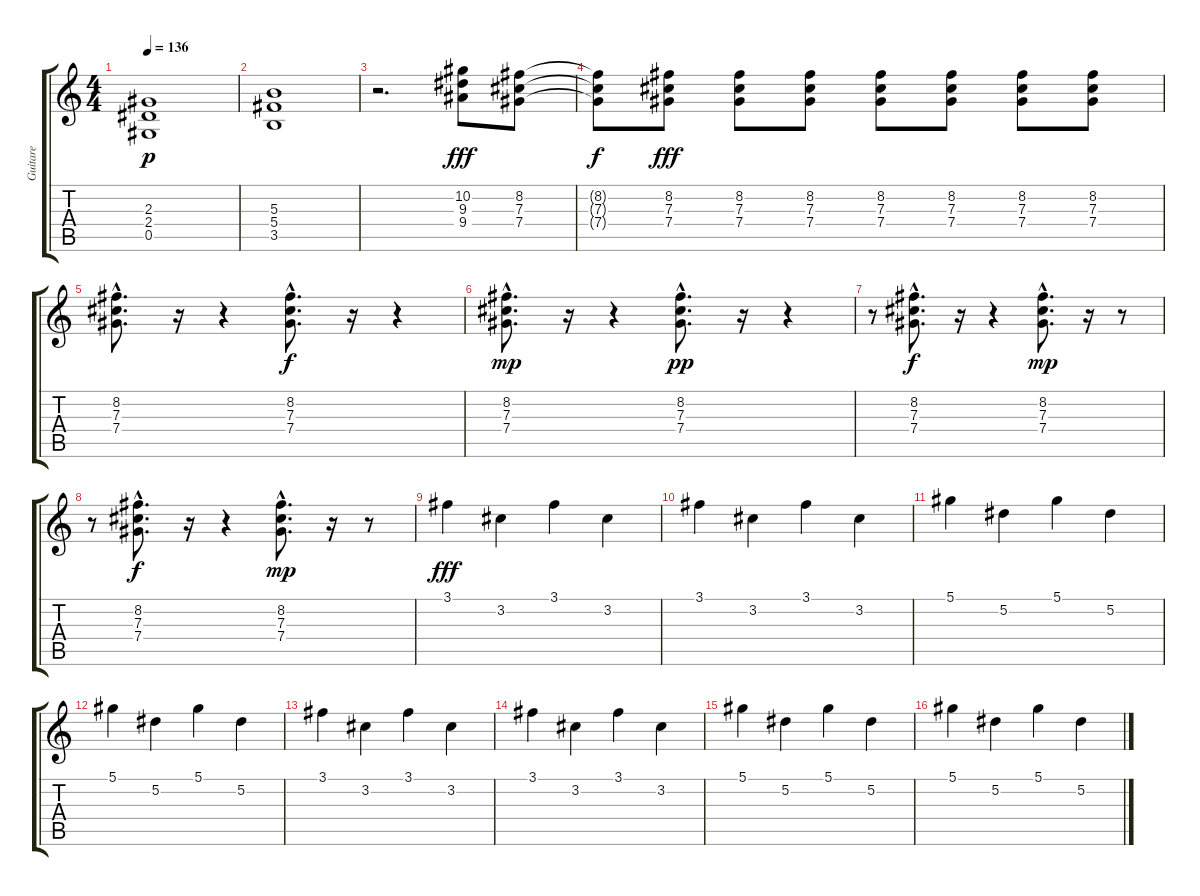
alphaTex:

\track ("Guitare" "Guitare") {instrument overdrivenguitar}
\staff {score tabs}
\tuning (Eb4 Bb3 Gb3 Db3 Ab2 Eb2) {hide}
\ts (4 4)
\tempo 136
\clef g2
\ks c
(2.3 2.4 0.5).1{dy p} |
(5.3 5.4 3.5).1 |
r.2{d} (10.2 9.3 9.4).8{dy fff} (8.2 7.3 7.4).8 |
(8.2{t} 7.3{t} 7.4{t}).8{dy f} (8.2 7.3 7.4).8{dy fff} (8.2 7.3 7.4).8 (8.2 7.3 7.4).8 (8.2 7.3 7.4).8 (8.2 7.3 7.4).8 (8.2 7.3 7.4).8 (8.2 7.3 7.4).8 |
(8.2{hac} 7.3{hac} 7.4{hac}).8{d} r.16 r.4 (8.2{hac} 7.3{hac} 7.4{hac}).8{d dy f} r.16 r.4 |
(8.2{hac} 7.3{hac} 7.4{hac}).8{d dy mp} r.16 r.4 (8.2{hac} 7.3{hac} 7.4{hac}).8{d dy pp} r.16 r.4 |
r.8 (8.2{hac} 7.3{hac} 7.4{hac}).8{d dy f} r.16 r.4 (8.2{hac} 7.3{hac} 7.4{hac}).8{d dy mp} r.16 r.8 |
r.8 (8.2{hac} 7.3{hac} 7.4{hac}).8{d dy f} r.16 r.4 (8.2{hac} 7.3{hac} 7.4{hac}).8{d dy mp} r.16 r.8 |
3.1.4{dy fff} 3.2.4 3.1.4 3.2.4 |
3.1.4 3.2.4 3.1.4 3.2.4 |
5.1.4 5.2.4 5.1.4 5.2.4 |
5.1.4 5.2.4 5.1.4 5.2.4 |
3.1.4 3.2.4 3.1.4 3.2.4 |
3.1.4 3.2.4 3.1.4 3.2.4 |
5.1.4 5.2.4 5.1.4 5.2.4 |
5.1.4 5.2.4 5.1.4 5.2.4
